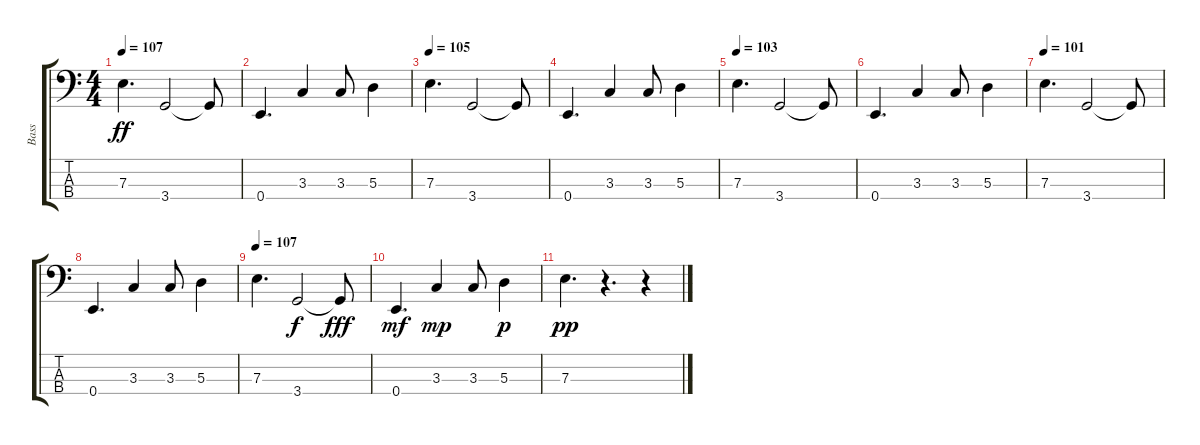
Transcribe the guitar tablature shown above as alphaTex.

\track ("Bass" "Bass") {instrument electricbassfinger}
\staff {score tabs}
\tuning (G2 D2 A1 E1) {hide}
\ts (4 4)
\tempo 107
\clef f4
\ks c
7.3.4{d dy ff} 3.4.2 3.4{t}.8 |
0.4.4{d} 3.3.4 3.3.8 5.3.4 |
\tempo 105
7.3.4{d} 3.4.2 3.4{t}.8 |
0.4.4{d} 3.3.4 3.3.8 5.3.4 |
\tempo 103
7.3.4{d} 3.4.2 3.4{t}.8 |
0.4.4{d} 3.3.4 3.3.8 5.3.4 |
\tempo 101
7.3.4{d} 3.4.2 3.4{t}.8 |
0.4.4{d} 3.3.4 3.3.8 5.3.4 |
\tempo 107
7.3.4{d} 3.4.2{dy f} 3.4{t}.8{dy fff} |
0.4.4{d dy mf} 3.3.4{dy mp} 3.3.8 5.3.4{dy p} |
7.3.4{d dy pp} r.4{d} r.4
